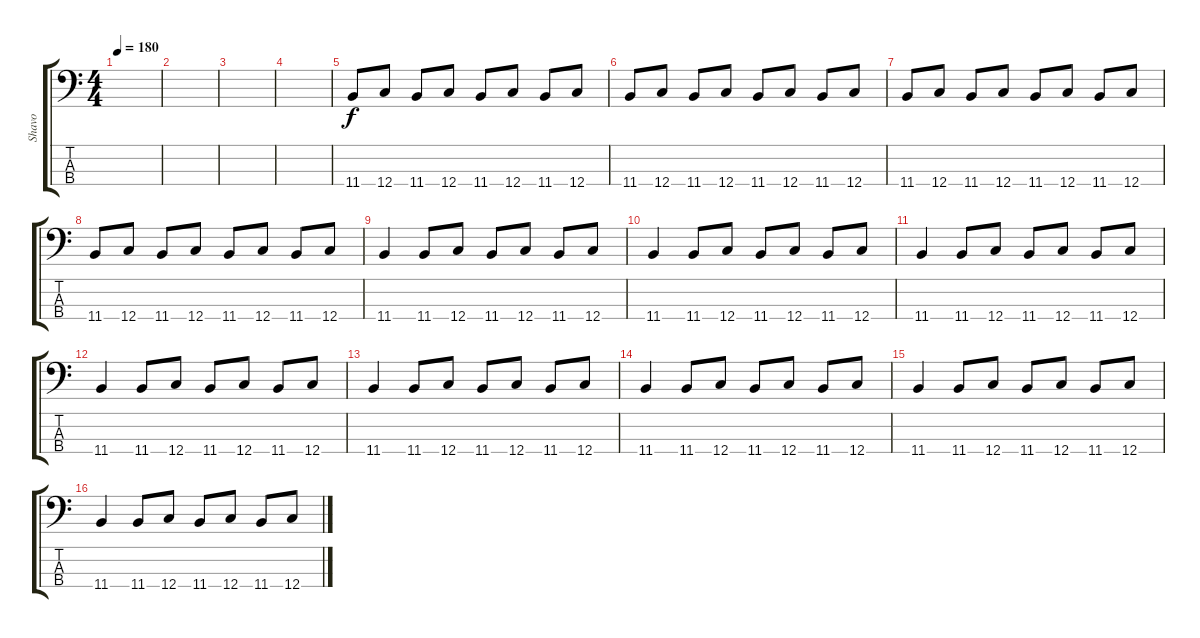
\track ("Shavo" "Shavo") {instrument electricbasspick}
\staff {score tabs}
\tuning (F2 C2 G1 C1) {hide}
\ts (4 4)
\tempo 180
\clef f4
\ks c
|
|
|
|
11.4.8 12.4.8 11.4.8 12.4.8 11.4.8 12.4.8 11.4.8 12.4.8 |
11.4.8 12.4.8 11.4.8 12.4.8 11.4.8 12.4.8 11.4.8 12.4.8 |
11.4.8 12.4.8 11.4.8 12.4.8 11.4.8 12.4.8 11.4.8 12.4.8 |
11.4.8 12.4.8 11.4.8 12.4.8 11.4.8 12.4.8 11.4.8 12.4.8 |
11.4.4 11.4.8 12.4.8 11.4.8 12.4.8 11.4.8 12.4.8 |
11.4.4 11.4.8 12.4.8 11.4.8 12.4.8 11.4.8 12.4.8 |
11.4.4 11.4.8 12.4.8 11.4.8 12.4.8 11.4.8 12.4.8 |
11.4.4 11.4.8 12.4.8 11.4.8 12.4.8 11.4.8 12.4.8 |
11.4.4 11.4.8 12.4.8 11.4.8 12.4.8 11.4.8 12.4.8 |
11.4.4 11.4.8 12.4.8 11.4.8 12.4.8 11.4.8 12.4.8 |
11.4.4 11.4.8 12.4.8 11.4.8 12.4.8 11.4.8 12.4.8 |
11.4.4 11.4.8 12.4.8 11.4.8 12.4.8 11.4.8 12.4.8
